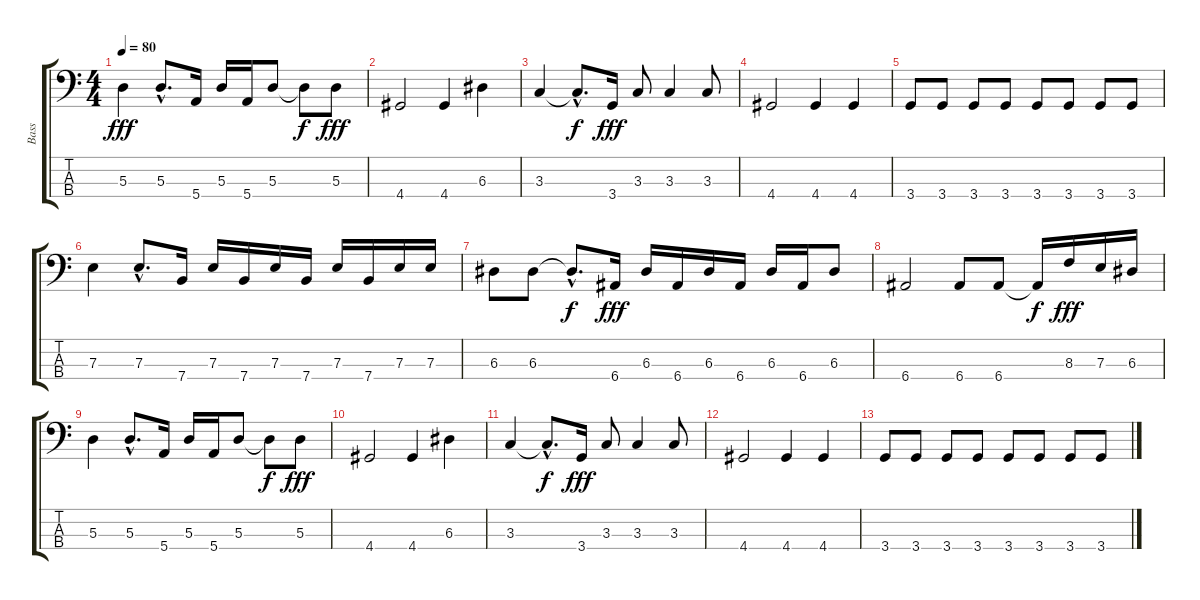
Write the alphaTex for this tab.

\track ("Bass" "Bass") {instrument electricbassfinger}
\staff {score tabs}
\tuning (G2 D2 A1 E1) {hide}
\ts (4 4)
\tempo 80
\clef f4
\ks c
5.3.4{dy fff} 5.3{hac}.8{d} 5.4.16 5.3.16 5.4.16 5.3.8 5.3{t}.8{dy f} 5.3.8{dy fff} |
4.4.2 4.4.4 6.3.4 |
3.3.4 3.3{hac t}.8{d dy f} 3.4.16{dy fff} 3.3.8 3.3.4 3.3.8 |
4.4.2 4.4.4 4.4.4 |
3.4.8 3.4.8 3.4.8 3.4.8 3.4.8 3.4.8 3.4.8 3.4.8 |
7.3.4{volume 10} 7.3{hac}.8{d} 7.4.16 7.3.16 7.4.16 7.3.16 7.4.16 7.3.16 7.4.16 7.3.16 7.3.16 |
6.3.8 6.3.8 6.3{hac t}.8{d dy f} 6.4.16{dy fff} 6.3.16 6.4.16 6.3.16 6.4.16 6.3.16 6.4.16 6.3.8 |
6.4.2{volume 6} 6.4.8 6.4.8 6.4{t}.16{dy f} 8.3.16{dy fff} 7.3.16 6.3.16 |
5.3.4 5.3{hac}.8{d} 5.4.16 5.3.16 5.4.16 5.3.8 5.3{t}.8{dy f} 5.3.8{dy fff} |
4.4.2{volume 3} 4.4.4 6.3.4 |
3.3.4 3.3{hac t}.8{d dy f} 3.4.16{dy fff} 3.3.8 3.3.4 3.3.8 |
4.4.2{volume 0} 4.4.4 4.4.4 |
3.4.8 3.4.8 3.4.8 3.4.8 3.4.8 3.4.8 3.4.8 3.4.8
